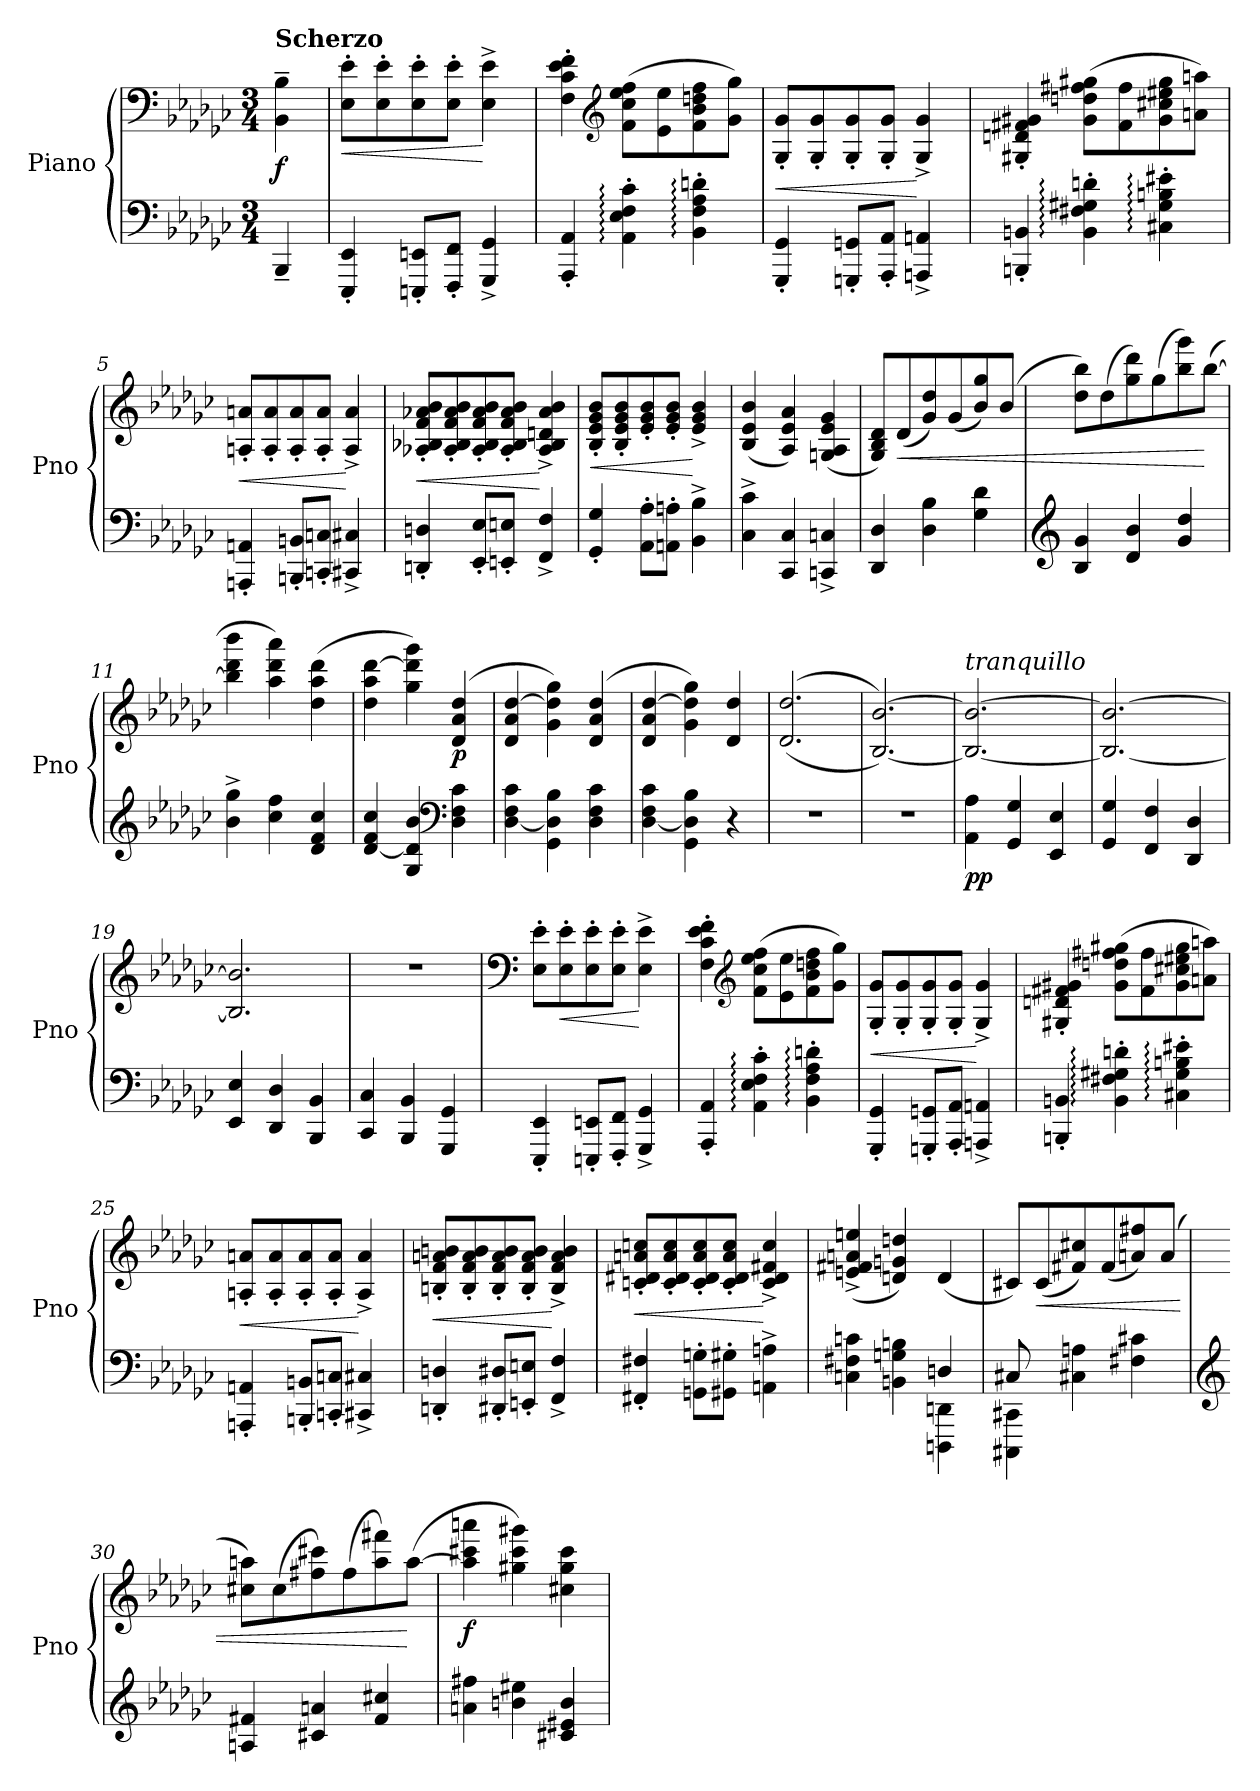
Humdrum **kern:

**kern	**kern	**dynam
*part1	*part1	*part1
*staff2	*staff1	*staff1/2
*I"Piano	*	*
*I'Pno	*	*
*clefF4	*clefF4	*
*k[b-e-a-d-g-c-]	*k[b-e-a-d-g-c-]	*
*M3/4	*M3/4	*
=	=	=
!	!LO:TX:a:B:t=Scherzo	!
!	!	!LO:DY:b
4BBB-~/	4BB-\~ 4B-\~	f
=1	=1	=1
!	!	!LO:HP:b
4EEE-/' 4EE-/'	8E-\' 8e-\'L	<
.	8E-\' 8e-\'	.
8EEEn/' 8EEn/'L	8E-\' 8e-\'	.
8FFF/' 8FF/'J	8E-\' 8e-\'J	.
4GGG-/^ 4GG-/^	4E-\^ 4e-\^	[
=2	=2	=2
4AAA-/' 4AA-/'	4F\' 4c-\' 4e-\' 4f\'	.
*	*clefG2	*
4AA-\:' 4E-\:' 4F\:' 4c-\:'	(8f\ 8cc-\ 8ee-\ 8ff\L	.
.	8e-\ 8ee-\	.
4BB-\:' 4F\:' 4A-\:' 4dn\:'	8f\ 8b-\ 8ddn\ 8ff\	.
.	8g-\ 8gg-\J)	.
=3	=3	=3
!	!	!LO:HP:b
4GGG-/' 4GG-/'	8G-/' 8g-/'L	<
.	8G-/' 8g-/'	.
8GGGn/' 8GGn/'L	8G-/' 8g-/'	.
8AAA-/' 8AA-/'J	8G-/' 8g-/'J	.
4AAAn/^ 4AAn/^	4G-/^ 4g-/^	[
=4	=4	=4
4BBBn/' 4BBn/'	4G#X/' 4dn/' 4f#X/' 4g#X/'	.
4BB\:' 4F#X\:' 4G#X\:' 4dn\:'	(8g#\ 8ddn\ 8ff#X\ 8gg#X\L	.
.	8f#\ 8ff#\	.
4C#X\:' 4G#\:' 4Bn\:' 4e#X\:'	8g#\ 8cc#X\ 8ee#X\ 8gg#\	.
.	8an\ 8aan\J)	.
!!LO:LB:g=z
=5	=5	=5
!	!	!LO:HP:b
4AAAn/' 4AAn/'	8An/' 8an/'L	<
.	8A/' 8a/'	.
8BBBn/' 8BBn/'L	8A/' 8a/'	.
8CCn/' 8Cn/'J	8A/' 8a/'J	.
4CC#X/^ 4C#X/^	4A/^ 4a/^	[
=6	=6	=6
!	!	!LO:HP:b
4DDn/' 4Dn/'	8A-X/' 8B-X/' 8f/' 8a-X/' 8b-/'L	<
.	8A-/' 8B-/' 8f/' 8a-/' 8b-/'	.
8EE-/' 8E-/'L	8A-/' 8B-/' 8f/' 8a-/' 8b-/'	.
8EEn/' 8En/'J	8A-/' 8B-/' 8f/' 8a-/' 8b-/'J	.
4FF/^ 4F/^	4A-/^ 4B-/^ 4dn/^ 4a-/^ 4b-/^	[
=7	=7	=7
!	!	!LO:HP:b
4GG-/' 4G-/'	8B-/' 8e-/' 8g-/' 8b-/'L	<
.	8B-/' 8e-/' 8g-/' 8b-/'	.
8AA-\' 8A-\'L	8e-/' 8g-/' 8b-/'	.
8AAn\' 8An\'J	8e-/' 8g-/' 8b-/'J	.
4BB-\^ 4B-\^	4e-/^ 4g-/^ 4b-/^	[
=8	=8	=8
4C-\^ 4c-\^	(>4B-/ 4e-/ 4b-/	.
4CC-/ 4C-/	4A-/ 4e-/ 4a-/)	.
4CCn/^ 4Cn/^	(>4Gn/ 4A-/ 4e-/ 4g-/	.
=9	=9	=9
4DD-/ 4D-/	8G-/ 8B-/ 8d-/L)	.
!	!	!LO:HP:b
.	(8d-/	<
4D-\ 4B-\	8g-/ 8dd-/)	.
.	(8g-/	.
4G-\ 4d-\	8b-/ 8gg-/)	.
.	(>8b-/J	.
!!LO:LB:g=z
=10	=10	=10
*clefG2	*	*
4B-/ 4g-/	8dd-\ 8bb-\L)	.
.	(8dd-\	.
4d-/ 4b-/	8gg-\ 8ddd-\)	.
.	(8gg-\	.
4g-/ 4dd-/	8bb-\ 8ggg-\)	.
.	([8bb-\J	[
!!LO:LB:g=z
=11	=11	=11
4b-\^ 4gg-\^	4bb-\] 4ddd-\ 4bbb-\	.
4cc-\ 4ff\	4aa-\ 4ddd-\ 4aaa-\)	.
4d-/ 4f/ 4cc-/	(4dd-\ 4aa-\ 4ddd-\	.
=12	=12	=12
[4d-/ 4f/ 4cc-/	4dd-\ 4aa-\ [4ddd-\	.
4G-/ 4d-/] 4b-/	4gg-\ 4ddd-\] 4ggg-\)	.
*clefF4	*	*
!	!	!LO:DY:b
4D-\ 4F\ 4c-\	(>4d-/ 4a-/ 4dd-/	p
=13	=13	=13
[4D-\ 4F\ 4c-\	4d-/ 4a-/ [4dd-/	.
4GG-\ 4D-\] 4B-\	4g-\ 4dd-\] 4gg-\)	.
4D-\ 4F\ 4c-\	(>4d-/ 4a-/ 4dd-/	.
=14	=14	=14
[4D-\ 4F\ 4c-\	4d-/ 4a-/ [4dd-/	.
4GG-\ 4D-\] 4B-\	4g-\ 4dd-\] 4gg-\)	.
4r	4d-/ 4dd-/	.
=15	=15	=15
2.r	(>(2.d-/ 2.dd-/	.
=16	=16	=16
2.r	[2.B-/ [2.b-/))	.
=17	=17	=17
!	!LO:TX:a:i:t=tranquillo	!
!	!	!LO:DY:b=2
4AA-\ 4A-\	2.B-/_ 2.b-/_	pp
4GG-/ 4G-/	.	.
4EE-/ 4E-/	.	.
=18	=18	=18
4GG-/ 4G-/	2.B-/_ 2.b-/_	.
4FF/ 4F/	.	.
4DD-/ 4D-/	.	.
=19	=19	=19
4EE-/ 4E-/	2.B-/] 2.b-/]	.
4DD-/ 4D-/	.	.
4BBB-/ 4BB-/	.	.
!!LO:LB:g=z
=20	=20	=20
4CC-/ 4C-/	2.r	.
4BBB-/ 4BB-/	.	.
4GGG-/ 4GG-/	.	.
!!LO:PB:g=z
=21	=21	=21
*	*clefF4	*
!	!	!LO:DY:b
!	!	!LO:DY:n=1:b
4EEE-/' 4EE-/'	8E-\' 8e-\'L	p other-dynamics
!	!	!LO:HP:b
.	8E-\' 8e-\'	<
8EEEn/' 8EEn/'L	8E-\' 8e-\'	.
8FFF/' 8FF/'J	8E-\' 8e-\'J	.
4GGG-/^ 4GG-/^	4E-\^ 4e-\^	[
=22	=22	=22
4AAA-/' 4AA-/'	4F\' 4c-\' 4e-\' 4f\'	.
*	*clefG2	*
4AA-\:' 4E-\:' 4F\:' 4c-\:'	(8f\ 8cc-\ 8ee-\ 8ff\L	.
.	8e-\ 8ee-\	.
4BB-\:' 4F\:' 4A-\:' 4dn\:'	8f\ 8b-\ 8ddn\ 8ff\	.
.	8g-\ 8gg-\J)	.
=23	=23	=23
!	!	!LO:HP:b
4GGG-/' 4GG-/'	8G-/' 8g-/'L	<
.	8G-/' 8g-/'	.
8GGGn/' 8GGn/'L	8G-/' 8g-/'	.
8AAA-/' 8AA-/'J	8G-/' 8g-/'J	.
4AAAn/^ 4AAn/^	4G-/^ 4g-/^	[
=24	=24	=24
4BBBn/' 4BBn/'	4G#X/' 4dn/' 4f#X/' 4g#X/'	.
4BB\:' 4F#X\:' 4G#X\:' 4dn\:'	(8g#\ 8ddn\ 8ff#X\ 8gg#X\L	.
.	8f#\ 8ff#\	.
4C#X\:' 4G#\:' 4Bn\:' 4e#X\:'	8g#\ 8cc#X\ 8ee#X\ 8gg#\	.
.	8an\ 8aan\J)	.
!!LO:LB:g=z
=25	=25	=25
!	!	!LO:HP:b
4AAAn/' 4AAn/'	8An/' 8an/'L	<
.	8A/' 8a/'	.
8BBBn/' 8BBn/'L	8A/' 8a/'	.
8CCn/' 8Cn/'J	8A/' 8a/'J	.
4CC#X/^ 4C#X/^	4A/^ 4a/^	[
!!LO:LB:g=z
=26	=26	=26
!	!	!LO:HP:b
4DDn/' 4Dn/'	8Bn/' 8f/' 8an/' 8bn/'L	<
.	8B/' 8f/' 8a/' 8b/'	.
8DD#X/' 8D#X/'L	8B/' 8f/' 8a/' 8b/'	.
8EEn/' 8En/'J	8B/' 8f/' 8a/' 8b/'J	.
4FF/^ 4F/^	4B/^ 4f/^ 4a/^ 4b/^	[
=27	=27	=27
!	!	!LO:HP:b
4FF#X/' 4F#X/'	8cn/' 8d#X/' 8an/' 8ccn/'L	<
.	8c/' 8d#/' 8a/' 8cc/'	.
8GGn\' 8Gn\'L	8c/' 8d#/' 8a/' 8cc/'	.
8GG#X\' 8G#X\'J	8c/' 8d#/' 8a/' 8cc/'J	.
4AAn\^ 4An\^	4c/^ 4d#/^ 4f#X/^ 4cc/^	[
=28	=28	=28
*^	*	*
2ryy	4Cn\ 4F#X\ 4cn\	(>4en/^ 4f#X/^ 4an/^ 4een/^	.
.	4BBn\ 4Gn\ 4Bn\	4dn/ 4gn/ 4ddn/)	.
4Dn/	4DDDn\ 4DDn\	(4d/	.
!!LO:LB:g=z
=29	=29	=29	=29
8C#X/	4CCC#X\ 4CC#X\	8c#X/L)	.
!	!	!	!LO:HP:b
2ryy	.	(8c#/	<
.	4C#X\ 4An\	8f#X/ 8cc#X/)	.
.	.	(8f#/	.
.	4F#X\ 4c#X\	8an/ 8ff#X/)	.
8ryy	.	(8a/J	.
*v	*v	*	*
!!LO:PB:g=z
=30	=30	=30
*clefG2	*	*
4An/ 4f#X/	8cc#X\ 8aan\L)	.
.	(8cc#\	.
4c#X/ 4an/	8ff#X\ 8ccc#X\)	.
.	(8ff#\	.
4f#/ 4cc#X/	8aa\ 8fff#X\)	.
.	([8aa\J	[
=31	=31	=31
!	!	!LO:DY:b
4an\ 4ff#X\	4aa\] 4ccc#X\ 4aaan\	f
4bn\ 4ee#X\	4gg#X\ 4ccc#\ 4ggg#X\)	.
4c#X/ 4e#X/ 4b/	4cc#X\ 4gg#\ 4ccc#\	.
=	=	=
*-	*-	*-
